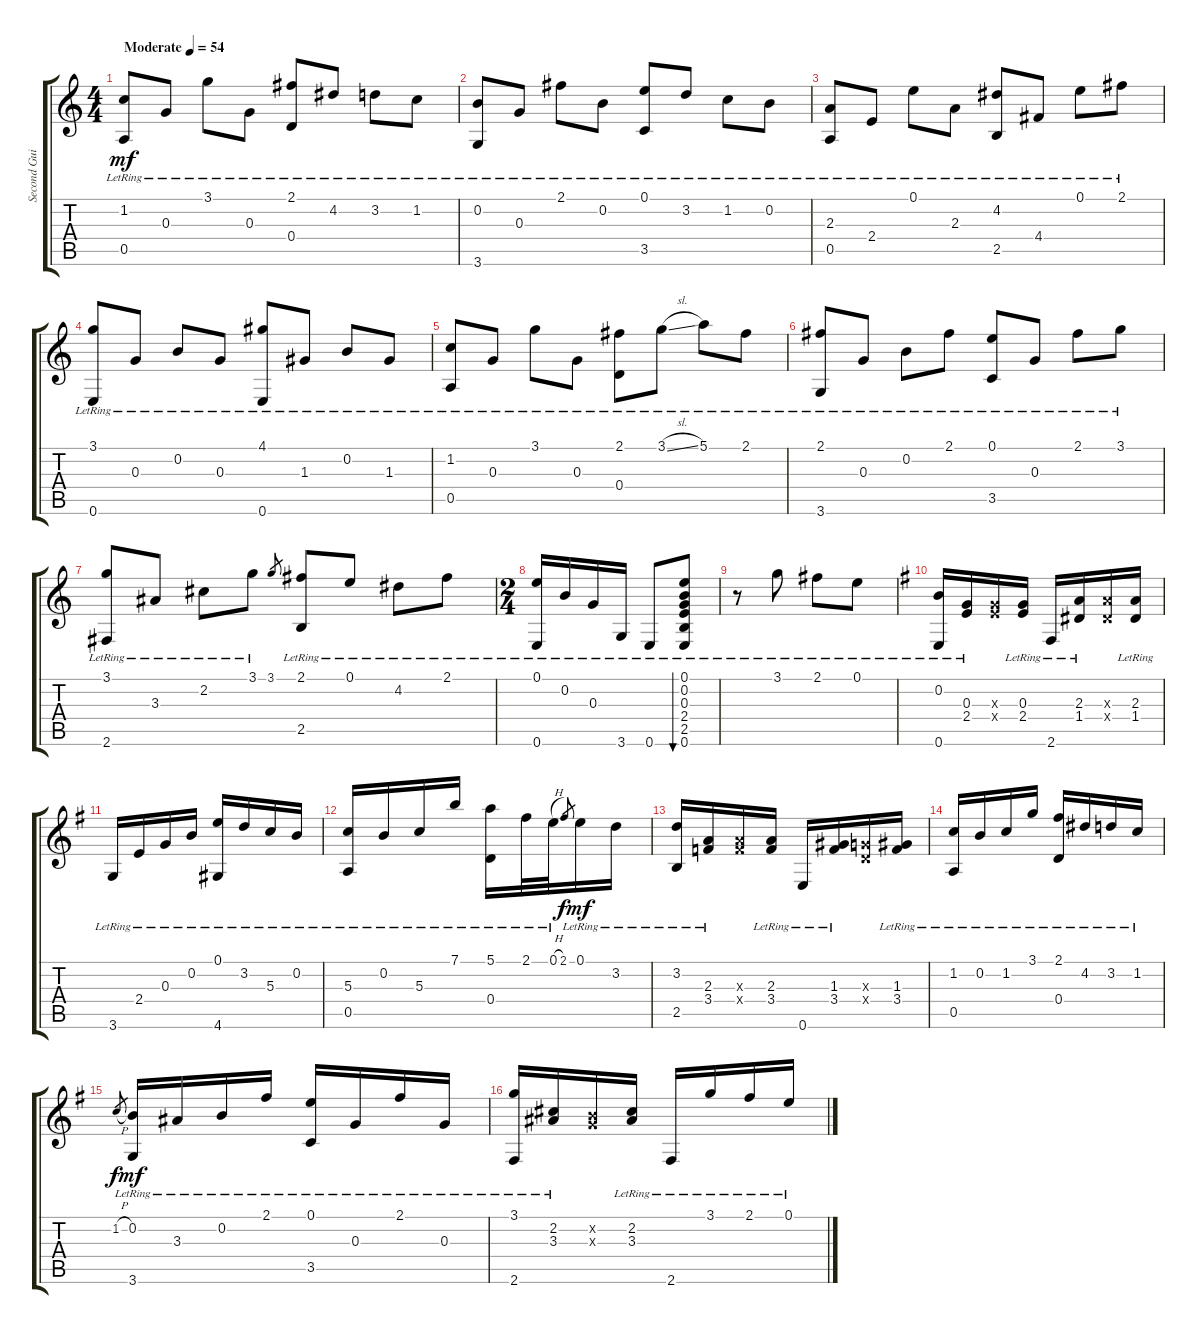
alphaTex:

\track ("Second Guitar" "Second Gui") {instrument acousticguitarsteel}
\staff {score tabs}
\tuning (E4 B3 G3 D3 A2 E2) {hide}
\ts (4 4)
\tempo (54 "Moderate")
\clef g2
\ks c
(1.2{lr} 0.5{lr}).8{dy mf instrument acousticguitarsteel} 0.3{lr}.8 3.1{lr}.8 0.3{lr}.8 (2.1{lr} 0.4{lr}).8 4.2{lr}.8 3.2{lr}.8 1.2{lr}.8 |
(0.2{lr} 3.6{lr}).8 0.3{lr}.8 2.1{lr}.8 0.2{lr}.8 (0.1{lr} 3.5{lr}).8 3.2{lr}.8 1.2{lr}.8 0.2{lr}.8 |
(2.3{lr} 0.5{lr}).8 2.4{lr}.8 0.1{lr}.8 2.3{lr}.8 (4.2{lr} 2.5{lr}).8 4.4{lr}.8 0.1{lr}.8 2.1{lr}.8 |
(3.1{lr} 0.6{lr}).8 0.3{lr}.8 0.2{lr}.8 0.3{lr}.8 (4.1{lr} 0.6{lr}).8 1.3{lr}.8 0.2{lr}.8 1.3{lr}.8 |
(1.2{lr} 0.5{lr}).8 0.3{lr}.8 3.1{lr}.8 0.3{lr}.8 (2.1{lr} 0.4{lr}).8 3.1{sl lr}.8 5.1{lr}.8 2.1{lr}.8 |
(2.1{lr} 3.6{lr}).8 0.3{lr}.8 0.2{lr}.8 2.1{lr}.8 (0.1{lr} 3.5{lr}).8 0.3{lr}.8 2.1{lr}.8 3.1{lr}.8 |
(3.1{lr} 2.6{lr}).8 3.3{lr}.8 2.2{lr}.8 3.1{lr}.8 3.1.8{gr} (2.1{lr} 2.5{lr}).8 0.1{lr}.8 4.2{lr}.8 2.1{lr}.8 |
\ts (2 4)
(0.1{lr} 0.6{lr}).16 0.2{lr}.16 0.3{lr}.16 3.6{lr}.16 0.6{lr}.8 (0.1{lr} 0.2{lr} 0.3{lr} 2.4{lr} 2.5{lr} 0.6{lr}).8{bu 60} |
r.8 3.1{lr}.8 2.1{lr}.8 0.1{lr}.8 |
\ks g
(0.2{lr} 0.6{lr}).16 (0.3{lr} 2.4{lr}).16 (0.3{x} 2.4{x}).16 (0.3{lr} 2.4{lr}).16 2.6{lr}.16 (2.3{lr} 1.4{lr}).16 (2.3{x} 1.4{x}).16 (2.3{lr} 1.4{lr}).16 |
3.6{lr}.16 2.4{lr}.16 0.3{lr}.16 0.2{lr}.16 (0.1{lr} 4.6{lr}).16 3.2{lr}.16 5.3{lr}.16 0.2{lr}.16 |
(5.3{lr} 0.5{lr}).16 0.2{lr}.16 5.3{lr}.16 7.1{lr}.16 (5.1{lr} 0.4{lr}).16 2.1{lr}.32 0.1{h lr}.32 2.1.8{gr dy f} 0.1{lr}.16{dy mf} 3.2{lr}.16 |
(3.2{lr} 2.5{lr}).16 (2.3{lr} 3.4{lr}).16 (2.3{x} 3.4{x}).16 (2.3{lr} 3.4{lr}).16 0.6{lr}.16 (1.3{lr} 3.4{lr}).16 (0.3{x} 0.4{x}).16 (1.3{lr} 3.4{lr}).16 |
(1.2{lr} 0.5{lr}).16 0.2{lr}.16 1.2{lr}.16 3.1{lr}.16 (2.1{lr} 0.4{lr}).16 4.2{lr}.16 3.2{lr}.16 1.2{lr}.16 |
1.2{h}.8{gr dy f} (0.2{lr} 3.6{lr}).16{dy mf} 3.3{lr}.16 0.2{lr}.16 2.1{lr}.16 (0.1{lr} 3.5{lr}).16 0.3{lr}.16 2.1{lr}.16 0.3{lr}.16 |
(3.1{lr} 2.6{lr}).16 (2.2{lr} 3.3{lr}).16 (0.2{x} 0.3{x}).16 (2.2{lr} 3.3{lr}).16 2.6{lr}.16 3.1{lr}.16 2.1{lr}.16 0.1{lr}.16
